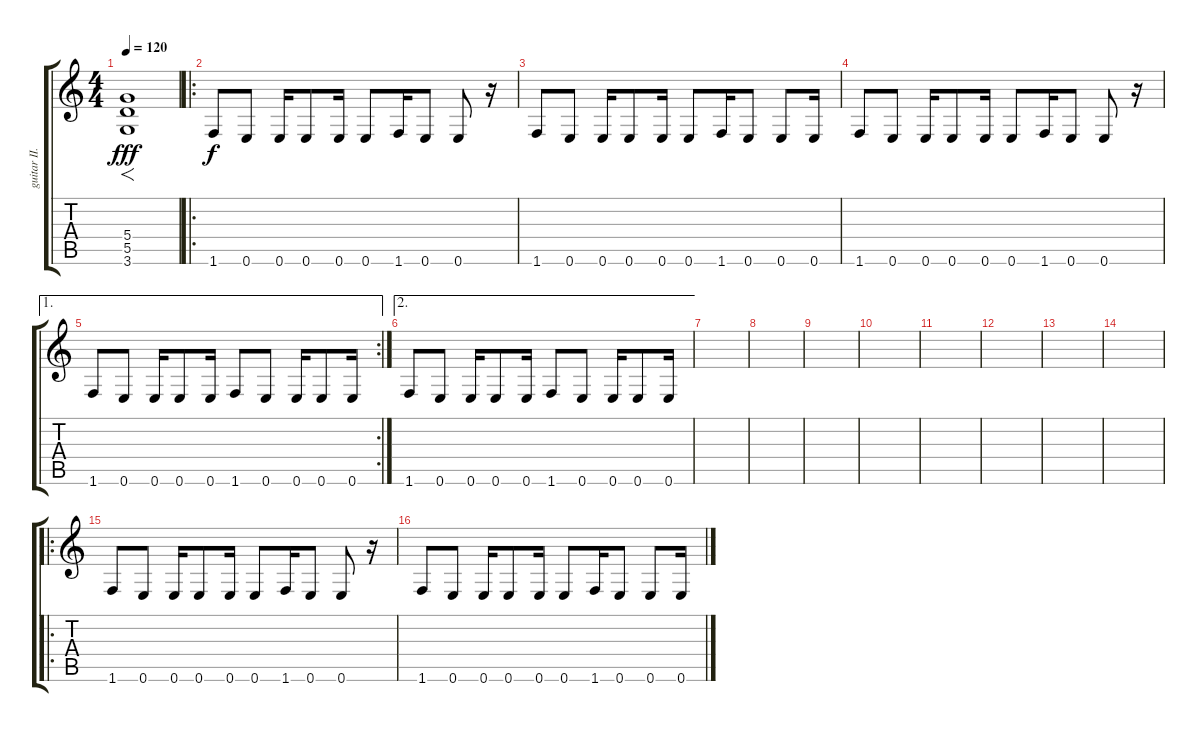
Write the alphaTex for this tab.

\track ("guitar II." "guitar II.") {instrument distortionguitar}
\staff {score tabs}
\tuning (E4 B3 G3 D3 A2 E2) {hide}
\ts (4 4)
\tempo 120
\clef g2
\ks c
(5.4 5.5 3.6).1{f dy fff} |
\ro
1.6.8{dy f} 0.6.8 0.6.16 0.6.8 0.6.16 0.6.8 1.6.16 0.6.8 0.6.8 r.16 |
1.6.8 0.6.8 0.6.16 0.6.8 0.6.16 0.6.8 1.6.16 0.6.8 0.6.8 0.6.16 |
1.6.8 0.6.8 0.6.16 0.6.8 0.6.16 0.6.8 1.6.16 0.6.8 0.6.8 r.16 |
\ae 1
\rc 2
1.6.8 0.6.8 0.6.16 0.6.8 0.6.16 1.6.8 0.6.8 0.6.16 0.6.8 0.6.16 |
\ae 2
1.6.8 0.6.8 0.6.16 0.6.8 0.6.16 1.6.8 0.6.8 0.6.16 0.6.8 0.6.16 |
|
|
|
|
|
|
|
|
\ro
1.6.8 0.6.8 0.6.16 0.6.8 0.6.16 0.6.8 1.6.16 0.6.8 0.6.8 r.16 |
1.6.8 0.6.8 0.6.16 0.6.8 0.6.16 0.6.8 1.6.16 0.6.8 0.6.8 0.6.16
